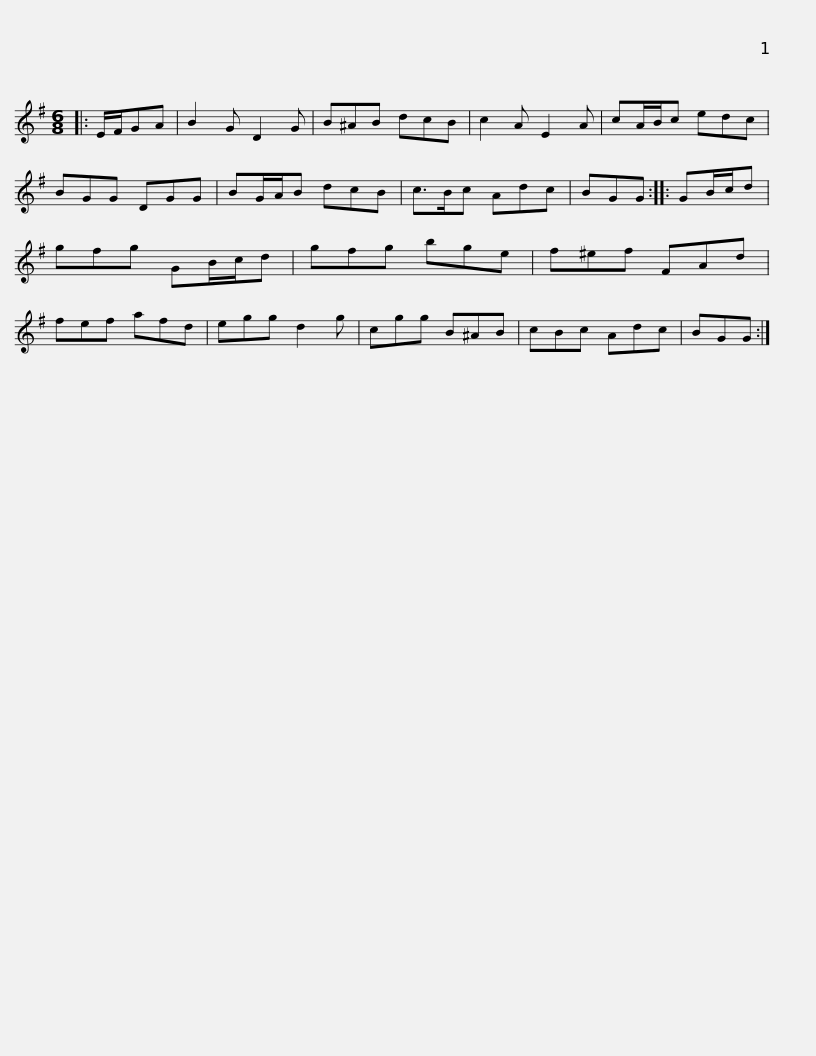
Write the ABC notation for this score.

X:1
L:1/8
M:6/8
I:linebreak $
K:G
V:1 treble
V:1
|: E/F/GA | B2 G D2 G | B^AB dcB | c2 A E2 A | cA/B/c edc | %5
 BGG DGG | BG/A/B dcB |$ c>Bc Adc | BGG :: GB/c/d | %10
 gfg GB/c/d | gfg bge | f^ef FAd | fef afd | egg d2 g |$ %15
 cgg B^AB | cBc Adc | BGG :| %18
